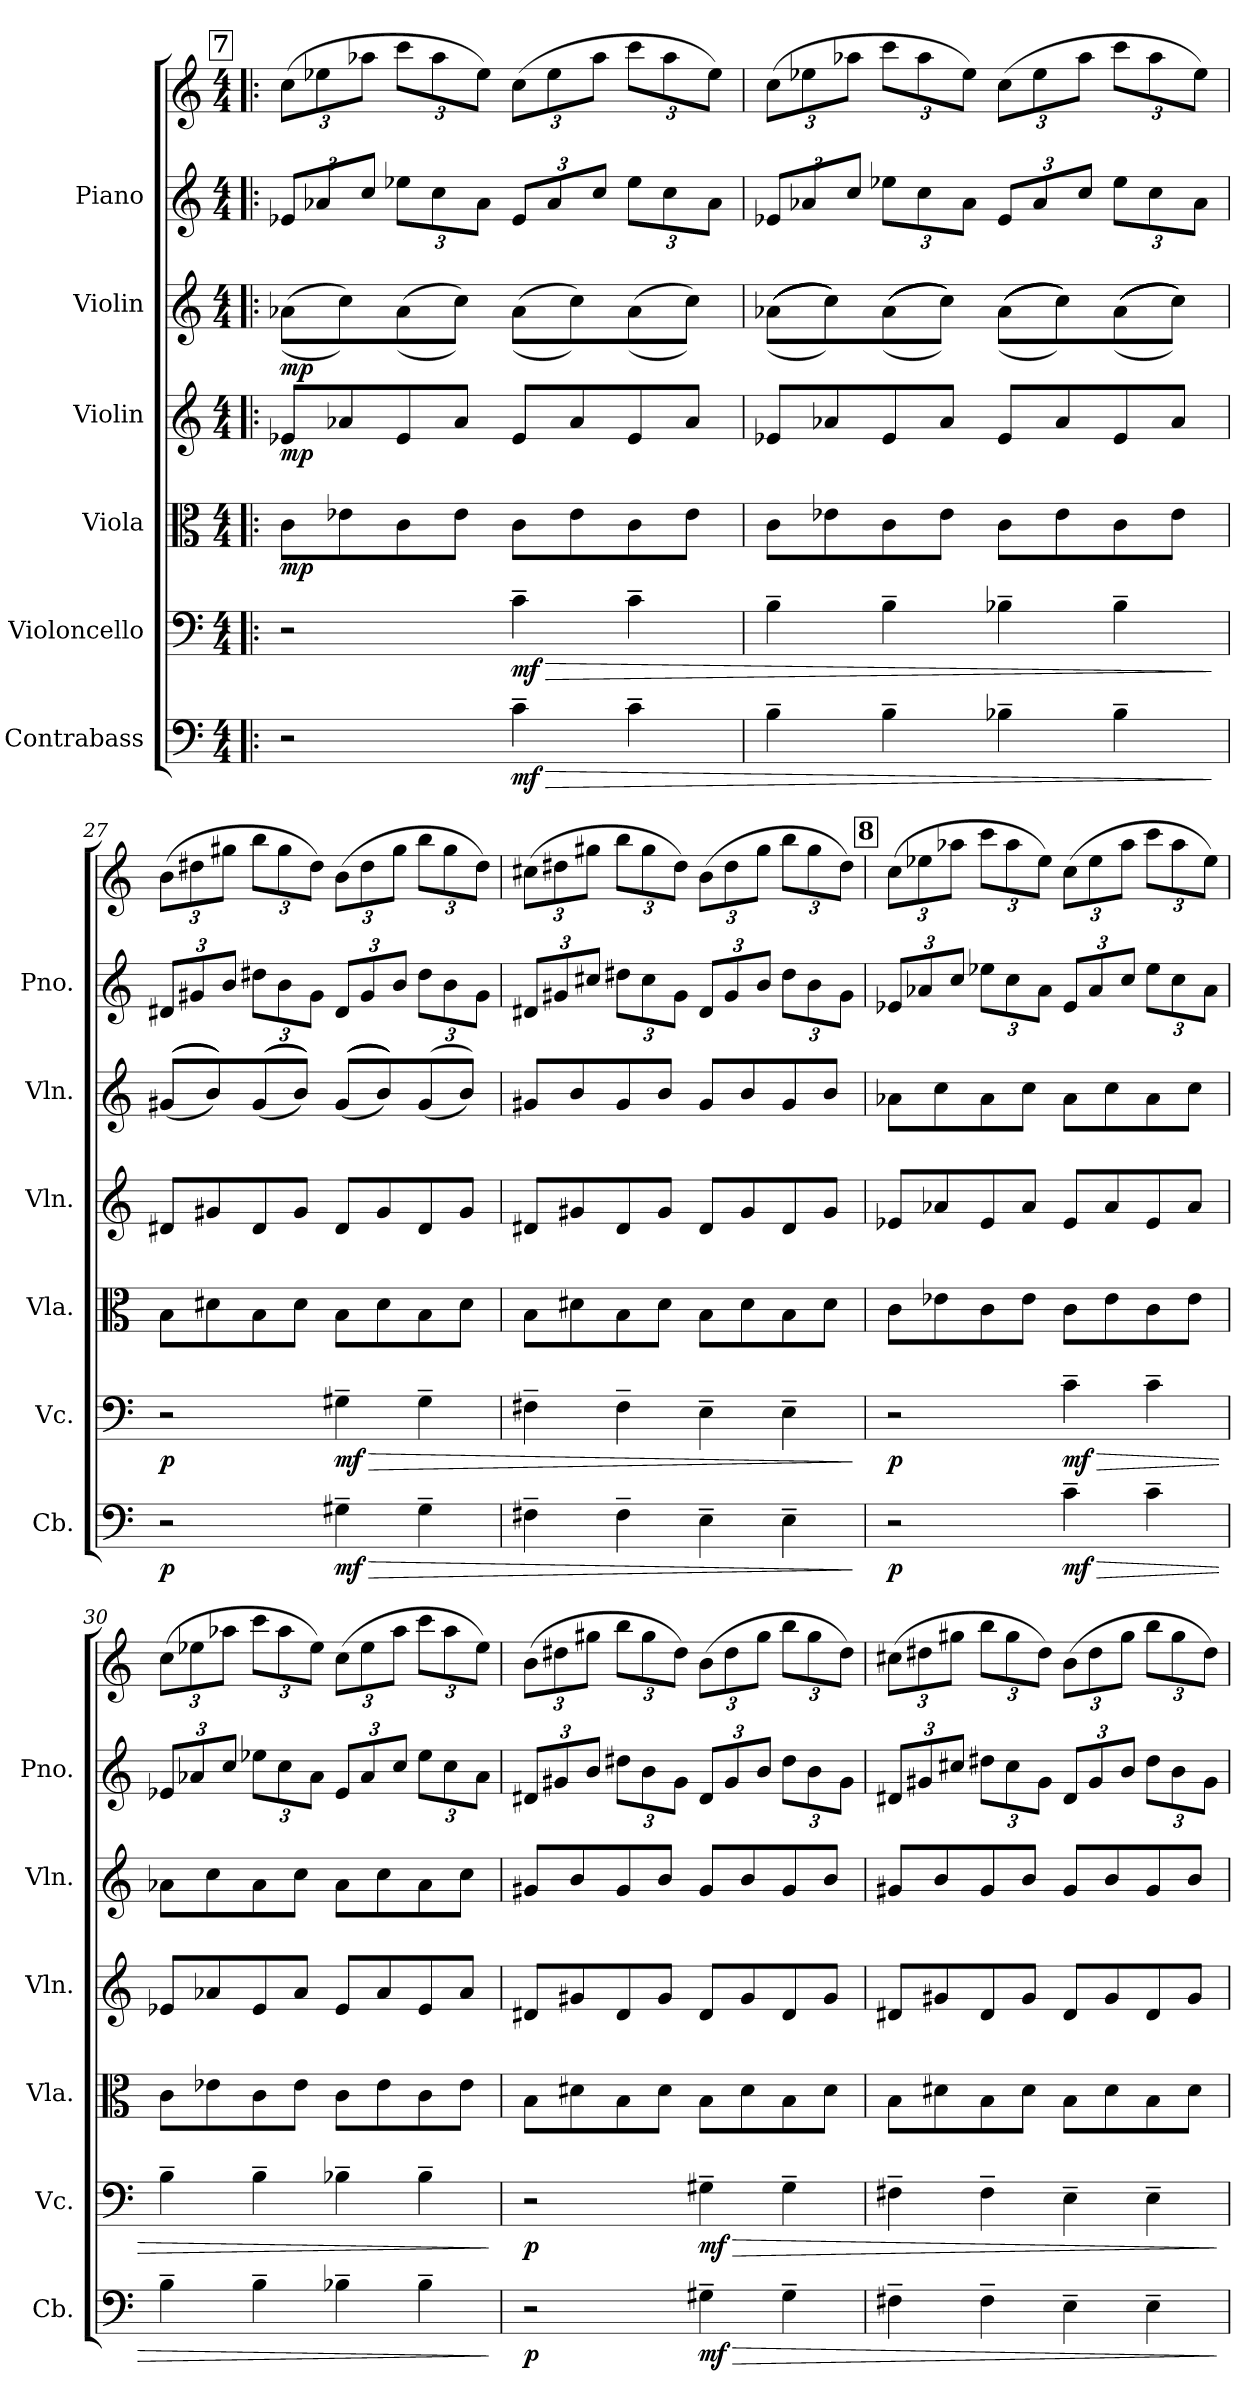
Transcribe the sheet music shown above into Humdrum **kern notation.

**kern	**dynam	**kern	**dynam	**kern	**dynam	**kern	**dynam	**kern	**dynam	**kern	**kern	**dynam
*part6	*part6	*part5	*part5	*part4	*part4	*part3	*part3	*part2	*part2	*part1	*part1	*part1
*staff7	*staff7	*staff6	*staff6	*staff5	*staff5	*staff4	*staff4	*staff3	*staff3	*staff2	*staff1	*staff1/2
*I"Contrabass	*	*I"Violoncello	*	*I"Viola	*	*I"Violin	*	*I"Violin	*	*I"Piano	*	*
*I'Cb.	*	*I'Vc.	*	*I'Vla.	*	*I'Vln.	*	*I'Vln.	*	*I'Pno.	*	*
!!LO:LB:g=z
*clefF4	*	*clefF4	*	*clefC3	*	*clefG2	*	*clefG2	*	*clefG2	*clefG2	*
*ITrd7c12	*	*	*	*	*	*	*	*	*	*	*	*
*k[]	*	*k[]	*	*k[]	*	*k[]	*	*k[]	*	*k[]	*k[]	*
*M4/4	*	*M4/4	*	*M4/4	*	*M4/4	*	*M4/4	*	*M4/4	*M4/4	*
*	*	*	*	*	*	*	*	*	*	*Xbrackettup	*Xbrackettup	*
!!LO:REH:place=s1:a:B:fs=14:t=7
=25!|:	=25!|:	=25!|:	=25!|:	=25!|:	=25!|:	=25!|:	=25!|:	=25!|:	=25!|:	=25!|:	=25!|:	=25!|:
!	!	!	!	!	!LO:DY:b	!	!LO:DY:b	!	!LO:DY:b	!	!	!LO:DY:b=2
!	!	!	!	!	!	!	!	!	!	!	!	!LO:DY:n=1:b
2r	.	2r	.	8c\L	mp	8e-X/L	mp	((8a-X\L	mp	12e-X/L	(12cc\L	mp mp
.	.	.	.	.	.	.	.	.	.	12a-X/	12ee-X\	.
.	.	.	.	8e-X\	.	8a-X/	.	8cc\))	.	.	.	.
.	.	.	.	.	.	.	.	.	.	12cc/J	12aa-X\J	.
.	.	.	.	8c\	.	8e-/	.	((8a-\	.	12ee-X\L	12ccc\L	.
.	.	.	.	.	.	.	.	.	.	12cc\	12aa-\	.
.	.	.	.	8e-\J	.	8a-/J	.	8cc\J))	.	.	.	.
.	.	.	.	.	.	.	.	.	.	12a-\J	12ee-\J)	.
!	!LO:HP:b	!	!LO:HP:b	!	!	!	!	!	!	!	!	!
!	!LO:DY:n=1:b	!	!LO:DY:n=1:b	!	!	!	!	!	!	!	!	!
4C~\	> mf	4c~\	> mf	8c\L	.	8e-/L	.	((8a-\L	.	12e-/L	(12cc\L	.
.	.	.	.	.	.	.	.	.	.	12a-/	12ee-\	.
.	.	.	.	8e-\	.	8a-/	.	8cc\))	.	.	.	.
.	.	.	.	.	.	.	.	.	.	12cc/J	12aa-\J	.
4C~\	.	4c~\	.	8c\	.	8e-/	.	((8a-\	.	12ee-\L	12ccc\L	.
.	.	.	.	.	.	.	.	.	.	12cc\	12aa-\	.
.	.	.	.	8e-\J	.	8a-/J	.	8cc\J))	.	.	.	.
.	.	.	.	.	.	.	.	.	.	12a-\J	12ee-\J)	.
=26	=26	=26	=26	=26	=26	=26	=26	=26	=26	=26	=26	=26
4BB~\	.	4B~\	.	8c\L	.	8e-X/L	.	((((((8a-X\L	.	12e-X/L	(12cc\L	.
.	.	.	.	.	.	.	.	.	.	12a-X/	12ee-X\	.
.	.	.	.	8e-X\	.	8a-X/	.	8cc\))))))	.	.	.	.
.	.	.	.	.	.	.	.	.	.	12cc/J	12aa-X\J	.
4BB~\	.	4B~\	.	8c\	.	8e-/	.	((((((8a-\	.	12ee-X\L	12ccc\L	.
.	.	.	.	.	.	.	.	.	.	12cc\	12aa-\	.
.	.	.	.	8e-\J	.	8a-/J	.	8cc\J))))))	.	.	.	.
.	.	.	.	.	.	.	.	.	.	12a-\J	12ee-\J)	.
4BB-X~\	.	4B-X~\	.	8c\L	.	8e-/L	.	((((((8a-\L	.	12e-/L	(12cc\L	.
.	.	.	.	.	.	.	.	.	.	12a-/	12ee-\	.
.	.	.	.	8e-\	.	8a-/	.	8cc\))))))	.	.	.	.
.	.	.	.	.	.	.	.	.	.	12cc/J	12aa-\J	.
4BB-~\	.	4B-~\	.	8c\	.	8e-/	.	((((((8a-\	.	12ee-\L	12ccc\L	.
.	.	.	.	.	.	.	.	.	.	12cc\	12aa-\	.
.	.	.	.	8e-\J	.	8a-/J	.	8cc\J))))))	.	.	.	.
.	.	.	.	.	.	.	.	.	.	12a-\J	12ee-\J)	.
.	]	.	]	.	.	.	.	.	.	.	.	.
=27	=27	=27	=27	=27	=27	=27	=27	=27	=27	=27	=27	=27
!	!LO:DY:b	!	!LO:DY:b	!	!	!	!	!	!	!	!	!
2r	p	2r	p	8B\L	.	8d#X/L	.	((((8g#X/L	.	12d#X/L	(12b\L	.
.	.	.	.	.	.	.	.	.	.	12g#X/	12dd#X\	.
.	.	.	.	8d#X\	.	8g#X/	.	8b/))))	.	.	.	.
.	.	.	.	.	.	.	.	.	.	12b/J	12gg#X\J	.
.	.	.	.	8B\	.	8d#/	.	((((8g#/	.	12dd#X\L	12bb\L	.
.	.	.	.	.	.	.	.	.	.	12b\	12gg#\	.
.	.	.	.	8d#\J	.	8g#/J	.	8b/J))))	.	.	.	.
.	.	.	.	.	.	.	.	.	.	12g#\J	12dd#\J)	.
!	!LO:HP:b	!	!LO:HP:b	!	!	!	!	!	!	!	!	!
!	!LO:DY:n=1:b	!	!LO:DY:n=1:b	!	!	!	!	!	!	!	!	!
4GG#X~\	> mf	4G#X~\	> mf	8B\L	.	8d#/L	.	((((((8g#/L	.	12d#/L	(12b\L	.
.	.	.	.	.	.	.	.	.	.	12g#/	12dd#\	.
.	.	.	.	8d#\	.	8g#/	.	((((8b/))))))	.	.	.	.
.	.	.	.	.	.	.	.	.	.	12b/J	12gg#\J	.
4GG#~\	.	4G#~\	.	8B\	.	8d#/	.	((8g#/	.	12dd#\L	12bb\L	.
.	.	.	.	.	.	.	.	.	.	12b\	12gg#\	.
.	.	.	.	8d#\J	.	8g#/J	.	((8b/J))	.	.	.	.
.	.	.	.	.	.	.	.	.	.	12g#\J	12dd#\J)	.
!!LO:PB:g=z
=28	=28	=28	=28	=28	=28	=28	=28	=28	=28	=28	=28	=28
4FF#X~\	.	4F#X~\	.	8B\L	.	8d#X/L	.	8g#X/L	.	12d#X/L	(12cc#X\L	.
.	.	.	.	.	.	.	.	.	.	12g#X/	12dd#X\	.
.	.	.	.	8d#X\	.	8g#X/	.	8b/	.	.	.	.
.	.	.	.	.	.	.	.	.	.	12cc#X/J	12gg#X\J	.
4FF#~\	.	4F#~\	.	8B\	.	8d#/	.	8g#/	.	12dd#X\L	12bb\L	.
.	.	.	.	.	.	.	.	.	.	12cc#\	12gg#\	.
.	.	.	.	8d#\J	.	8g#/J	.	8b/J	.	.	.	.
.	.	.	.	.	.	.	.	.	.	12g#\J	12dd#\J)	.
4EE~\	.	4E~\	.	8B\L	.	8d#/L	.	8g#/L	.	12d#/L	(12b\L	.
.	.	.	.	.	.	.	.	.	.	12g#/	12dd#\	.
.	.	.	.	8d#\	.	8g#/	.	8b/	.	.	.	.
.	.	.	.	.	.	.	.	.	.	12b/J	12gg#\J	.
4EE~\	.	4E~\	.	8B\	.	8d#/	.	8g#/	.	12dd#\L	12bb\L	.
.	.	.	.	.	.	.	.	.	.	12b\	12gg#\	.
.	.	.	.	8d#\J	.	8g#/J	.	8b/J	.	.	.	.
.	.	.	.	.	.	.	.	.	.	12g#\J	12dd#\J)	.
.	]	.	]	.	.	.	.	.	.	.	.	.
!!LO:REH:place=s1:a:B:fs=14:t=8
=29	=29	=29	=29	=29	=29	=29	=29	=29	=29	=29	=29	=29
!	!LO:DY:b	!	!LO:DY:b	!	!	!	!	!	!	!	!	!
2r	p	2r	p	8c\L	.	8e-X/L	.	8a-X\L	.	12e-X/L	(12cc\L	.
.	.	.	.	.	.	.	.	.	.	12a-X/	12ee-X\	.
.	.	.	.	8e-X\	.	8a-X/	.	8cc\	.	.	.	.
.	.	.	.	.	.	.	.	.	.	12cc/J	12aa-X\J	.
.	.	.	.	8c\	.	8e-/	.	8a-\	.	12ee-X\L	12ccc\L	.
.	.	.	.	.	.	.	.	.	.	12cc\	12aa-\	.
.	.	.	.	8e-\J	.	8a-/J	.	8cc\J	.	.	.	.
.	.	.	.	.	.	.	.	.	.	12a-\J	12ee-\J)	.
!	!LO:HP:b	!	!LO:HP:b	!	!	!	!	!	!	!	!	!
!	!LO:DY:n=1:b	!	!LO:DY:n=1:b	!	!	!	!	!	!	!	!	!
4C~\	> mf	4c~\	> mf	8c\L	.	8e-/L	.	8a-\L	.	12e-/L	(12cc\L	.
.	.	.	.	.	.	.	.	.	.	12a-/	12ee-\	.
.	.	.	.	8e-\	.	8a-/	.	8cc\	.	.	.	.
.	.	.	.	.	.	.	.	.	.	12cc/J	12aa-\J	.
4C~\	.	4c~\	.	8c\	.	8e-/	.	8a-\	.	12ee-\L	12ccc\L	.
.	.	.	.	.	.	.	.	.	.	12cc\	12aa-\	.
.	.	.	.	8e-\J	.	8a-/J	.	8cc\J	.	.	.	.
.	.	.	.	.	.	.	.	.	.	12a-\J	12ee-\J)	.
=30	=30	=30	=30	=30	=30	=30	=30	=30	=30	=30	=30	=30
4BB~\	.	4B~\	.	8c\L	.	8e-X/L	.	8a-X\L	.	12e-X/L	(12cc\L	.
.	.	.	.	.	.	.	.	.	.	12a-X/	12ee-X\	.
.	.	.	.	8e-X\	.	8a-X/	.	8cc\	.	.	.	.
.	.	.	.	.	.	.	.	.	.	12cc/J	12aa-X\J	.
4BB~\	.	4B~\	.	8c\	.	8e-/	.	8a-\	.	12ee-X\L	12ccc\L	.
.	.	.	.	.	.	.	.	.	.	12cc\	12aa-\	.
.	.	.	.	8e-\J	.	8a-/J	.	8cc\J	.	.	.	.
.	.	.	.	.	.	.	.	.	.	12a-\J	12ee-\J)	.
4BB-X~\	.	4B-X~\	.	8c\L	.	8e-/L	.	8a-\L	.	12e-/L	(12cc\L	.
.	.	.	.	.	.	.	.	.	.	12a-/	12ee-\	.
.	.	.	.	8e-\	.	8a-/	.	8cc\	.	.	.	.
.	.	.	.	.	.	.	.	.	.	12cc/J	12aa-\J	.
4BB-~\	.	4B-~\	.	8c\	.	8e-/	.	8a-\	.	12ee-\L	12ccc\L	.
.	.	.	.	.	.	.	.	.	.	12cc\	12aa-\	.
.	.	.	.	8e-\J	.	8a-/J	.	8cc\J	.	.	.	.
.	.	.	.	.	.	.	.	.	.	12a-\J	12ee-\J)	.
.	]	.	]	.	.	.	.	.	.	.	.	.
!!LO:LB:g=z
=31	=31	=31	=31	=31	=31	=31	=31	=31	=31	=31	=31	=31
!	!LO:DY:b	!	!LO:DY:b	!	!	!	!	!	!	!	!	!
2r	p	2r	p	8B\L	.	8d#X/L	.	8g#X/L	.	12d#X/L	(12b\L	.
.	.	.	.	.	.	.	.	.	.	12g#X/	12dd#X\	.
.	.	.	.	8d#X\	.	8g#X/	.	8b/	.	.	.	.
.	.	.	.	.	.	.	.	.	.	12b/J	12gg#X\J	.
.	.	.	.	8B\	.	8d#/	.	8g#/	.	12dd#X\L	12bb\L	.
.	.	.	.	.	.	.	.	.	.	12b\	12gg#\	.
.	.	.	.	8d#\J	.	8g#/J	.	8b/J	.	.	.	.
.	.	.	.	.	.	.	.	.	.	12g#\J	12dd#\J)	.
!	!LO:HP:b	!	!LO:HP:b	!	!	!	!	!	!	!	!	!
!	!LO:DY:n=1:b	!	!LO:DY:n=1:b	!	!	!	!	!	!	!	!	!
4GG#X~\	> mf	4G#X~\	> mf	8B\L	.	8d#/L	.	8g#/L	.	12d#/L	(12b\L	.
.	.	.	.	.	.	.	.	.	.	12g#/	12dd#\	.
.	.	.	.	8d#\	.	8g#/	.	8b/	.	.	.	.
.	.	.	.	.	.	.	.	.	.	12b/J	12gg#\J	.
4GG#~\	.	4G#~\	.	8B\	.	8d#/	.	8g#/	.	12dd#\L	12bb\L	.
.	.	.	.	.	.	.	.	.	.	12b\	12gg#\	.
.	.	.	.	8d#\J	.	8g#/J	.	8b/J	.	.	.	.
.	.	.	.	.	.	.	.	.	.	12g#\J	12dd#\J)	.
=32	=32	=32	=32	=32	=32	=32	=32	=32	=32	=32	=32	=32
4FF#X~\	.	4F#X~\	.	8B\L	.	8d#X/L	.	8g#X/L	.	12d#X/L	(12cc#X\L	.
.	.	.	.	.	.	.	.	.	.	12g#X/	12dd#X\	.
.	.	.	.	8d#X\	.	8g#X/	.	8b/	.	.	.	.
.	.	.	.	.	.	.	.	.	.	12cc#X/J	12gg#X\J	.
4FF#~\	.	4F#~\	.	8B\	.	8d#/	.	8g#/	.	12dd#X\L	12bb\L	.
.	.	.	.	.	.	.	.	.	.	12cc#\	12gg#\	.
.	.	.	.	8d#\J	.	8g#/J	.	8b/J	.	.	.	.
.	.	.	.	.	.	.	.	.	.	12g#\J	12dd#\J)	.
4EE~\	.	4E~\	.	8B\L	.	8d#/L	.	8g#/L	.	12d#/L	(12b\L	.
.	.	.	.	.	.	.	.	.	.	12g#/	12dd#\	.
.	.	.	.	8d#\	.	8g#/	.	8b/	.	.	.	.
.	.	.	.	.	.	.	.	.	.	12b/J	12gg#\J	.
4EE~\	.	4E~\	.	8B\	.	8d#/	.	8g#/	.	12dd#\L	12bb\L	.
.	.	.	.	.	.	.	.	.	.	12b\	12gg#\	.
.	.	.	.	8d#\J	.	8g#/J	.	8b/J	.	.	.	.
.	.	.	.	.	.	.	.	.	.	12g#\J	12dd#\J)	.
.	]	.	]	.	.	.	.	.	.	.	.	.
=	=	=	=	=	=	=	=	=	=	=	=	=
*-	*-	*-	*-	*-	*-	*-	*-	*-	*-	*-	*-	*-
